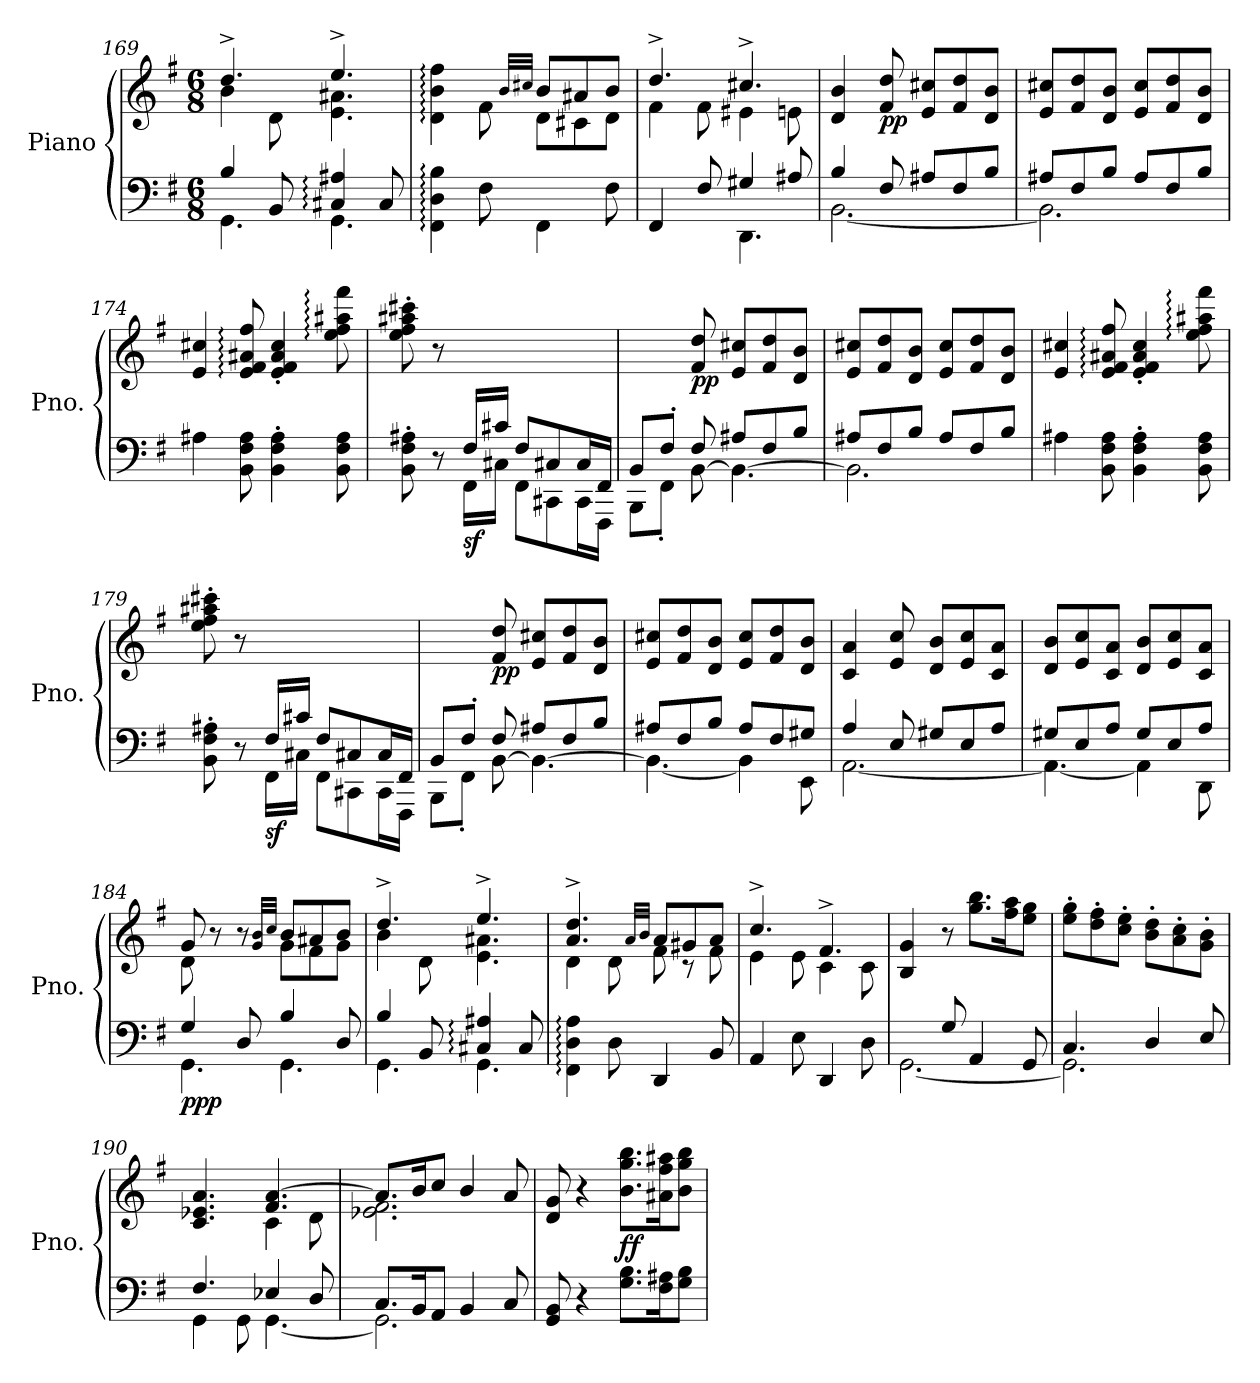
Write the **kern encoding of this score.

**kern	**kern	**dynam
*part1	*part1	*part1
*staff2	*staff1	*staff1/2
*I"Piano	*	*
*I'Pno.	*	*
*clefF4	*clefG2	*
*k[f#]	*k[f#]	*
*M6/8	*M6/8	*
=169	=169	=169
*^	*^	*
4B/	4.GG\	4.dd^/	4b\	.
8BB/	.	.	8d\	.
4C#X/: 4A#X/:	4.GG\	4.ee^/	4.e\ 4.a#X\	.
8C#/	.	.	.	.
*v	*v	*	*	*
=170	=170	=170	=170
4FF#\: 4D\: 4B\:	4d\: 4b\: 4ff#\:	4.ryy	.
8F#\	8f#\	.	.
.	32qb/LLL	.	.
.	32qcc#X/JJJ	.	.
4FF#\	8b/L	8d\L	.
.	8a#X/	8c#X\	.
8F#\	8b/J	8d\J	.
=171	=171	=171	=171
*^	*	*	*
4FF#/	4.FF#\yy	4.dd^/	4f#\	.
8F#/	.	.	8f#\	.
4G#X/	4.DD\	4.cc#X^/	4e#X\	.
8A#X/	.	.	8en\	.
*	*	*v	*v	*
=172	=172	=172	=172
4B/	[2.BB\	4d/ 4b/	.
!	!	!	!LO:DY:b
8F#/	.	8f#/ 8dd/	pp
8A#X/L	.	8e/ 8cc#X/L	.
8F#/	.	8f#/ 8dd/	.
8B/J	.	8d/ 8b/J	.
!!LO:LB:g=z
=173	=173	=173	=173
8A#X/L	2.BB\]	8e/ 8cc#X/L	.
8F#/	.	8f#/ 8dd/	.
8B/J	.	8d/ 8b/J	.
8A#/L	.	8e/ 8cc#/L	.
8F#/	.	8f#/ 8dd/	.
8B/J	.	8d/ 8b/J	.
*v	*v	*	*
=174	=174	=174
4A#X\	4e/ 4cc#X/	.
8BB\ 8F#\ 8A#\	8e/: 8f#/: 8a#X/: 8ff#/:	.
4BB\' 4F#\' 4A#\'	4e/' 4f#/' 4a#/' 4cc#/'	.
8BB\ 8F#\ 8A#\	8ee\: 8ff#\: 8aa#X\: 8fff#\:	.
=175	=175	=175
*^	*	*
4ryy	8BB\' 8F#\' 8A#X\'	8ee\' 8ff#\' 8aa#X\' 8ccc#X\'	.
.	8r	8r	.
!	!	!	!LO:DY:b=2
16F#/LL	16FF#\LL	2ryy	sf
16c#X/JJ	16C#X\JJ	.	.
8F#/L	8FF#\L	.	.
8C#X/	8CC#X\	.	.
16C#/L	16CC#\L	.	.
16FF#/JJ	16FFF#\JJ	.	.
=176	=176	=176	=176
*	*^	*	*
8BB/L	8BBB\L	4ryy	4ryy	.
8F#'/J	8FF#'\J	.	.	.
!	!	!	!	!LO:DY:b
2ryy	8F#/	[8BB\	8f#/ 8dd/	pp
.	8A#X/L	4.BB\_	8e/ 8cc#X/L	.
.	8F#/	.	8f#/ 8dd/	.
.	8B/J	.	8d/ 8b/J	.
*	*v	*v	*	*
=177	=177	=177	=177
8A#X/L	2.BB\]	8e/ 8cc#X/L	.
8F#/	.	8f#/ 8dd/	.
8B/J	.	8d/ 8b/J	.
8A#/L	.	8e/ 8cc#/L	.
8F#/	.	8f#/ 8dd/	.
8B/J	.	8d/ 8b/J	.
*v	*v	*	*
!!LO:LB:g=z
=178	=178	=178
4A#X\	4e/ 4cc#X/	.
8BB\ 8F#\ 8A#\	8e/: 8f#/: 8a#X/: 8ff#/:	.
4BB\' 4F#\' 4A#\'	4e/' 4f#/' 4a#/' 4cc#/'	.
8BB\ 8F#\ 8A#\	8ee\: 8ff#\: 8aa#X\: 8fff#\:	.
=179	=179	=179
*^	*	*
4ryy	8BB\' 8F#\' 8A#X\'	8ee\' 8ff#\' 8aa#X\' 8ccc#X\'	.
.	8r	8r	.
!	!	!	!LO:DY:b=2
16F#/LL	16FF#\LL	2ryy	sf
16c#X/JJ	16C#X\JJ	.	.
8F#/L	8FF#\L	.	.
8C#X/	8CC#X\	.	.
16C#/L	16CC#\L	.	.
16FF#/JJ	16FFF#\JJ	.	.
=180	=180	=180	=180
*	*^	*	*
8BB/L	8BBB\L	4ryy	4ryy	.
8F#'/J	8FF#'\J	.	.	.
!	!	!	!	!LO:DY:b
2ryy	8F#/	[8BB\	8f#/ 8dd/	pp
.	8A#X/L	4.BB\_	8e/ 8cc#X/L	.
.	8F#/	.	8f#/ 8dd/	.
.	8B/J	.	8d/ 8b/J	.
*	*v	*v	*	*
=181	=181	=181	=181
8A#X/L	4.BB\_	8e/ 8cc#X/L	.
8F#/	.	8f#/ 8dd/	.
8B/J	.	8d/ 8b/J	.
8A#/L	4BB\]	8e/ 8cc#/L	.
8F#/	.	8f#/ 8dd/	.
8G#X/J	8EE\	8d/ 8b/J	.
=182	=182	=182	=182
4A/	[2.AA\	4c/ 4a/	.
8E/	.	8e/ 8cc/	.
8G#X/L	.	8d/ 8b/L	.
8E/	.	8e/ 8cc/	.
8A/J	.	8c/ 8a/J	.
!!LO:LB:g=z
=183	=183	=183	=183
8G#X/L	4.AA\_	8d/ 8b/L	.
8E/	.	8e/ 8cc/	.
8A/J	.	8c/ 8a/J	.
8G#/L	4AA\]	8d/ 8b/L	.
8E/	.	8e/ 8cc/	.
8A/J	8DD\	8c/ 8a/J	.
=184	=184	=184	=184
*	*	*^	*
!	!	!	!	!LO:DY:b=2
!	!	!	!	!LO:DY:n=1:b
4G/	4.GG\	8g/	8d\	pp p
.	.	8r	4ryy	.
8D/	.	8r	.	.
.	.	32qg/ 32qb/LLL	.	.
.	.	32qcc/JJJ	.	.
4B/	4.GG\	8b/L	8g\L	.
.	.	8a#X/	8f#\	.
8D/	.	8b/J	8g\J	.
=185	=185	=185	=185	=185
4B/	4.GG\	4.dd^/	4b\	.
8BB/	.	.	8d\	.
4C#X/: 4A#X/:	4.GG\	4.ee^/	4.e\ 4.a#X\	.
8C#/	.	.	.	.
*v	*v	*	*	*
=186	=186	=186	=186
4FF#\: 4D\: 4A\:	4.a/^ 4.dd/^	4d\	.
8D\	.	8d\	.
.	32qa/LLL	.	.
.	32qb/JJJ	.	.
4DD/	8a/L	8f#\	.
.	8g#X/	8r	.
8BB/	8a/J	8f#\	.
=187	=187	=187	=187
4AA/	4.cc^/	4e\	.
8E\	.	8e\	.
4DD/	4.f#^/	4c\	.
8D\	.	8c\	.
*	*v	*v	*
!!LO:LB:g=z
=188	=188	=188
*^	*	*
4ryy	[2.GG\	4B/ 4g/	.
8G/	.	8r	.
4AA/	.	8.gg\ 8.bb\L	.
.	.	16ff#\ 16aa\K	.
8GG/	.	8ee\ 8gg\J	.
=189	=189	=189	=189
4.C/	2.GG\]	8ee\' 8gg\'L	.
.	.	8dd\' 8ff#\'	.
.	.	8cc\' 8ee\'J	.
4D/	.	8b\' 8dd\'L	.
.	.	8a\' 8cc\'	.
8E/	.	8g\' 8b\'J	.
=190	=190	=190	=190
*	*	*^	*
4.F#/	4GG\	4.c/ 4.e-X/ 4.a/	4.ryy	.
.	8GG\	.	.	.
4E-X/	[4.GG\	4.f#/ [4.a/	4c\	.
8D/	.	.	8d\	.
=191	=191	=191	=191	=191
8.C/L	2.GG\]	8.a/L]	2.e-X\ 2.f#\	.
16BB/K	.	16b/K	.	.
8AA/J	.	8cc/J	.	.
4BB/	.	4b/	.	.
8C/	.	8a/	.	.
*v	*v	*	*	*
*	*v	*v	*
=192	=192	=192
8GG/ 8BB/	8d/ 8g/	.
4r	4r	.
!	!	!LO:DY:b
8.G\ 8.B\L	8.b\ 8.gg\ 8.bb\L	ff
16F#\ 16A#X\K	16a#X\ 16ff#\ 16aa#X\K	.
8G\ 8B\J	8b\ 8gg\ 8bb\J	.
=	=	=
*-	*-	*-
